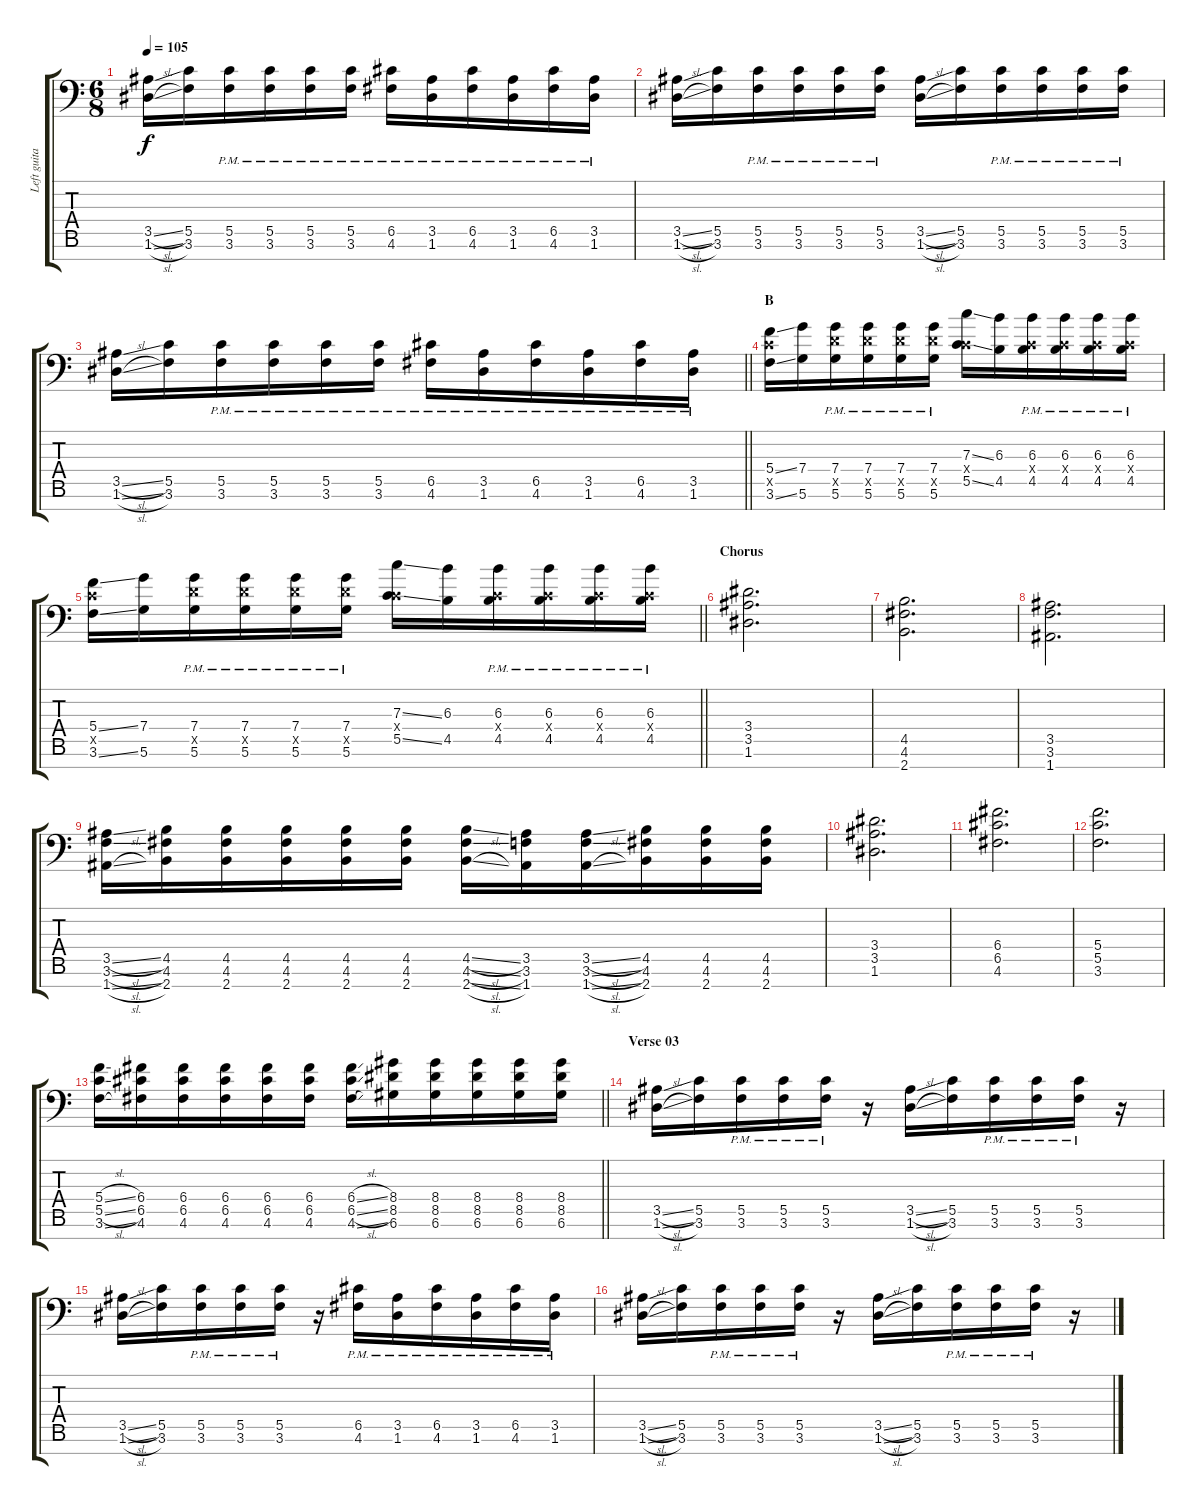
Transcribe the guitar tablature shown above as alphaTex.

\track ("Left guitar" "Left guita") {instrument overdrivenguitar}
\staff {score tabs}
\tuning (D4 A3 F3 C3 G2 D2 A1) {hide}
\ts (6 8)
\tempo 105
\clef f4
\ks c
(3.5{sl} 1.6{sl}).16{dy f} (5.5 3.6).16 (5.5{pm} 3.6{pm}).16 (5.5{pm} 3.6{pm}).16 (5.5{pm} 3.6{pm}).16 (5.5{pm} 3.6{pm}).16 (6.5{pm} 4.6{pm}).16 (3.5{pm} 1.6{pm}).16 (6.5{pm} 4.6{pm}).16 (3.5{pm} 1.6{pm}).16 (6.5{pm} 4.6{pm}).16 (3.5{pm} 1.6{pm}).16 |
(3.5{sl} 1.6{sl}).16 (5.5 3.6).16 (5.5{pm} 3.6{pm}).16 (5.5{pm} 3.6{pm}).16 (5.5{pm} 3.6{pm}).16 (5.5{pm} 3.6{pm}).16 (3.5{sl} 1.6{sl}).16 (5.5 3.6).16 (5.5{pm} 3.6{pm}).16 (5.5{pm} 3.6{pm}).16 (5.5{pm} 3.6{pm}).16 (5.5{pm} 3.6{pm}).16 |
\barLineRight lightlight
(3.5{sl} 1.6{sl}).16 (5.5 3.6).16 (5.5{pm} 3.6{pm}).16 (5.5{pm} 3.6{pm}).16 (5.5{pm} 3.6{pm}).16 (5.5{pm} 3.6{pm}).16 (6.5{pm} 4.6{pm}).16 (3.5{pm} 1.6{pm}).16 (6.5{pm} 4.6{pm}).16 (3.5{pm} 1.6{pm}).16 (6.5{pm} 4.6{pm}).16 (3.5{pm} 1.6{pm}).16 |
\section ("" "B")
(5.4{ss} 5.5{x} 3.6{ss}).16 (7.4 5.6).16 (7.4{pm} 7.5{pm x} 5.6{pm}).16 (7.4{pm} 7.5{pm x} 5.6{pm}).16 (7.4{pm} 7.5{pm x} 5.6{pm}).16 (7.4{pm} 7.5{pm x} 5.6{pm}).16 (7.3{ss} 0.4{x} 5.5{ss}).16 (6.3 4.5).16 (6.3{pm} 0.4{x} 4.5{pm}).16 (6.3{pm} 0.4{x} 4.5{pm}).16 (6.3{pm} 0.4{x} 4.5{pm}).16 (6.3{pm} 0.4{x} 4.5{pm}).16 |
\barLineRight lightlight
(5.4{ss} 5.5{x} 3.6{ss}).16 (7.4 5.6).16 (7.4{pm} 7.5{pm x} 5.6{pm}).16 (7.4{pm} 7.5{pm x} 5.6{pm}).16 (7.4{pm} 7.5{pm x} 5.6{pm}).16 (7.4{pm} 7.5{pm x} 5.6{pm}).16 (7.3{ss} 0.4{x} 5.5{ss}).16 (6.3 4.5).16 (6.3{pm} 0.4{x} 4.5{pm}).16 (6.3{pm} 0.4{x} 4.5{pm}).16 (6.3{pm} 0.4{x} 4.5{pm}).16 (6.3{pm} 0.4{x} 4.5{pm}).16 |
\section ("" "Chorus")
(3.4 3.5 1.6).2{d} |
(4.5 4.6 2.7).2{d} |
(3.5 3.6 1.7).2{d} |
(3.5{sl} 3.6{sl} 1.7{sl}).16 (4.5 4.6 2.7).16 (4.5 4.6 2.7).16 (4.5 4.6 2.7).16 (4.5 4.6 2.7).16 (4.5 4.6 2.7).16 (4.5{sl} 4.6{sl} 2.7{sl}).16 (3.5 3.6 1.7).16 (3.5{sl} 3.6{sl} 1.7{sl}).16 (4.5 4.6 2.7).16 (4.5 4.6 2.7).16 (4.5 4.6 2.7).16 |
(3.4 3.5 1.6).2{d} |
(6.4 6.5 4.6).2{d} |
(5.4 5.5 3.6).2{d} |
\barLineRight lightlight
(5.4{sl} 5.5{sl} 3.6{sl}).16 (6.4 6.5 4.6).16 (6.4 6.5 4.6).16 (6.4 6.5 4.6).16 (6.4 6.5 4.6).16 (6.4 6.5 4.6).16 (6.4{sl} 6.5{sl} 4.6{sl}).16 (8.4 8.5 6.6).16 (8.4 8.5 6.6).16 (8.4 8.5 6.6).16 (8.4 8.5 6.6).16 (8.4 8.5 6.6).16 |
\section ("" "Verse 03")
(3.5{sl} 1.6{sl}).16 (5.5 3.6).16 (5.5{pm} 3.6{pm}).16 (5.5{pm} 3.6{pm}).16 (5.5{pm} 3.6{pm}).16 r.16 (3.5{sl} 1.6{sl}).16 (5.5 3.6).16 (5.5{pm} 3.6{pm}).16 (5.5{pm} 3.6{pm}).16 (5.5{pm} 3.6{pm}).16 r.16 |
(3.5{sl} 1.6{sl}).16 (5.5 3.6).16 (5.5{pm} 3.6{pm}).16 (5.5{pm} 3.6{pm}).16 (5.5{pm} 3.6{pm}).16 r.16 (6.5{pm} 4.6{pm}).16 (3.5{pm} 1.6{pm}).16 (6.5{pm} 4.6{pm}).16 (3.5{pm} 1.6{pm}).16 (6.5{pm} 4.6{pm}).16 (3.5{pm} 1.6{pm}).16 |
(3.5{sl} 1.6{sl}).16 (5.5 3.6).16 (5.5{pm} 3.6{pm}).16 (5.5{pm} 3.6{pm}).16 (5.5{pm} 3.6{pm}).16 r.16 (3.5{sl} 1.6{sl}).16 (5.5 3.6).16 (5.5{pm} 3.6{pm}).16 (5.5{pm} 3.6{pm}).16 (5.5{pm} 3.6{pm}).16 r.16
